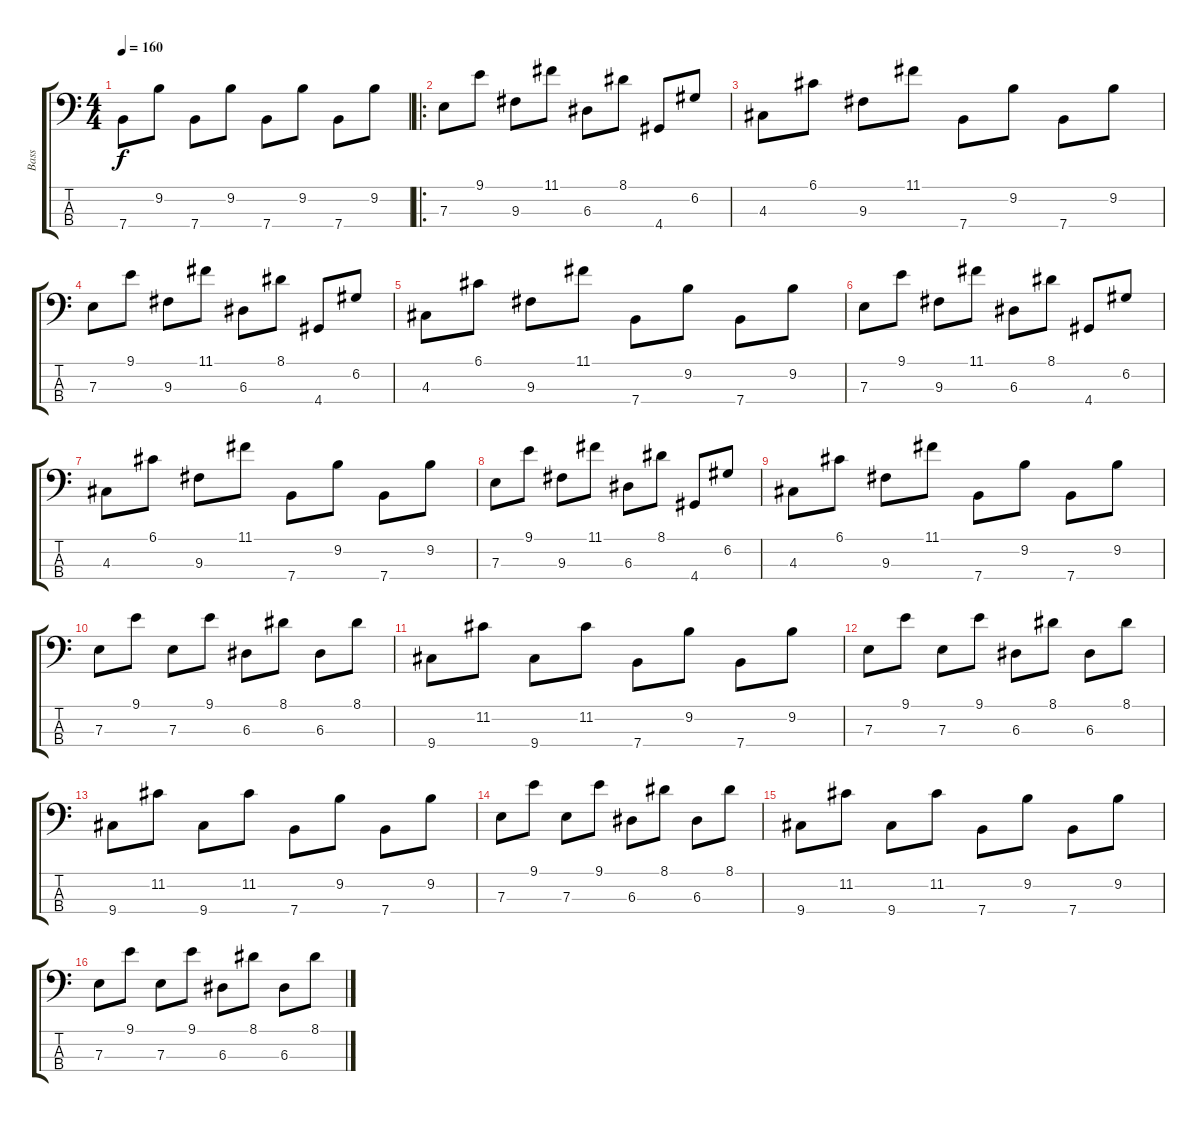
\track ("Bass" "Bass") {instrument slapbass1}
\staff {score tabs}
\tuning (G2 D2 A1 E1) {hide}
\ts (4 4)
\tempo 160
\clef f4
\ks c
7.4.8{dy f instrument slapbass1} 9.2.8 7.4.8 9.2.8 7.4.8 9.2.8 7.4.8 9.2.8 |
\ro
7.3.8 9.1.8 9.3.8 11.1.8 6.3.8 8.1.8 4.4.8 6.2.8 |
4.3.8 6.1.8 9.3.8 11.1.8 7.4.8 9.2.8 7.4.8 9.2.8 |
7.3.8 9.1.8 9.3.8 11.1.8 6.3.8 8.1.8 4.4.8 6.2.8 |
4.3.8 6.1.8 9.3.8 11.1.8 7.4.8 9.2.8 7.4.8 9.2.8 |
7.3.8 9.1.8 9.3.8 11.1.8 6.3.8 8.1.8 4.4.8 6.2.8 |
4.3.8 6.1.8 9.3.8 11.1.8 7.4.8 9.2.8 7.4.8 9.2.8 |
7.3.8 9.1.8 9.3.8 11.1.8 6.3.8 8.1.8 4.4.8 6.2.8 |
4.3.8 6.1.8 9.3.8 11.1.8 7.4.8 9.2.8 7.4.8 9.2.8 |
7.3.8 9.1.8 7.3.8 9.1.8 6.3.8 8.1.8 6.3.8 8.1.8 |
9.4.8 11.2.8 9.4.8 11.2.8 7.4.8 9.2.8 7.4.8 9.2.8 |
7.3.8 9.1.8 7.3.8 9.1.8 6.3.8 8.1.8 6.3.8 8.1.8 |
9.4.8 11.2.8 9.4.8 11.2.8 7.4.8 9.2.8 7.4.8 9.2.8 |
7.3.8 9.1.8 7.3.8 9.1.8 6.3.8 8.1.8 6.3.8 8.1.8 |
9.4.8 11.2.8 9.4.8 11.2.8 7.4.8 9.2.8 7.4.8 9.2.8 |
7.3.8 9.1.8 7.3.8 9.1.8 6.3.8 8.1.8 6.3.8 8.1.8
